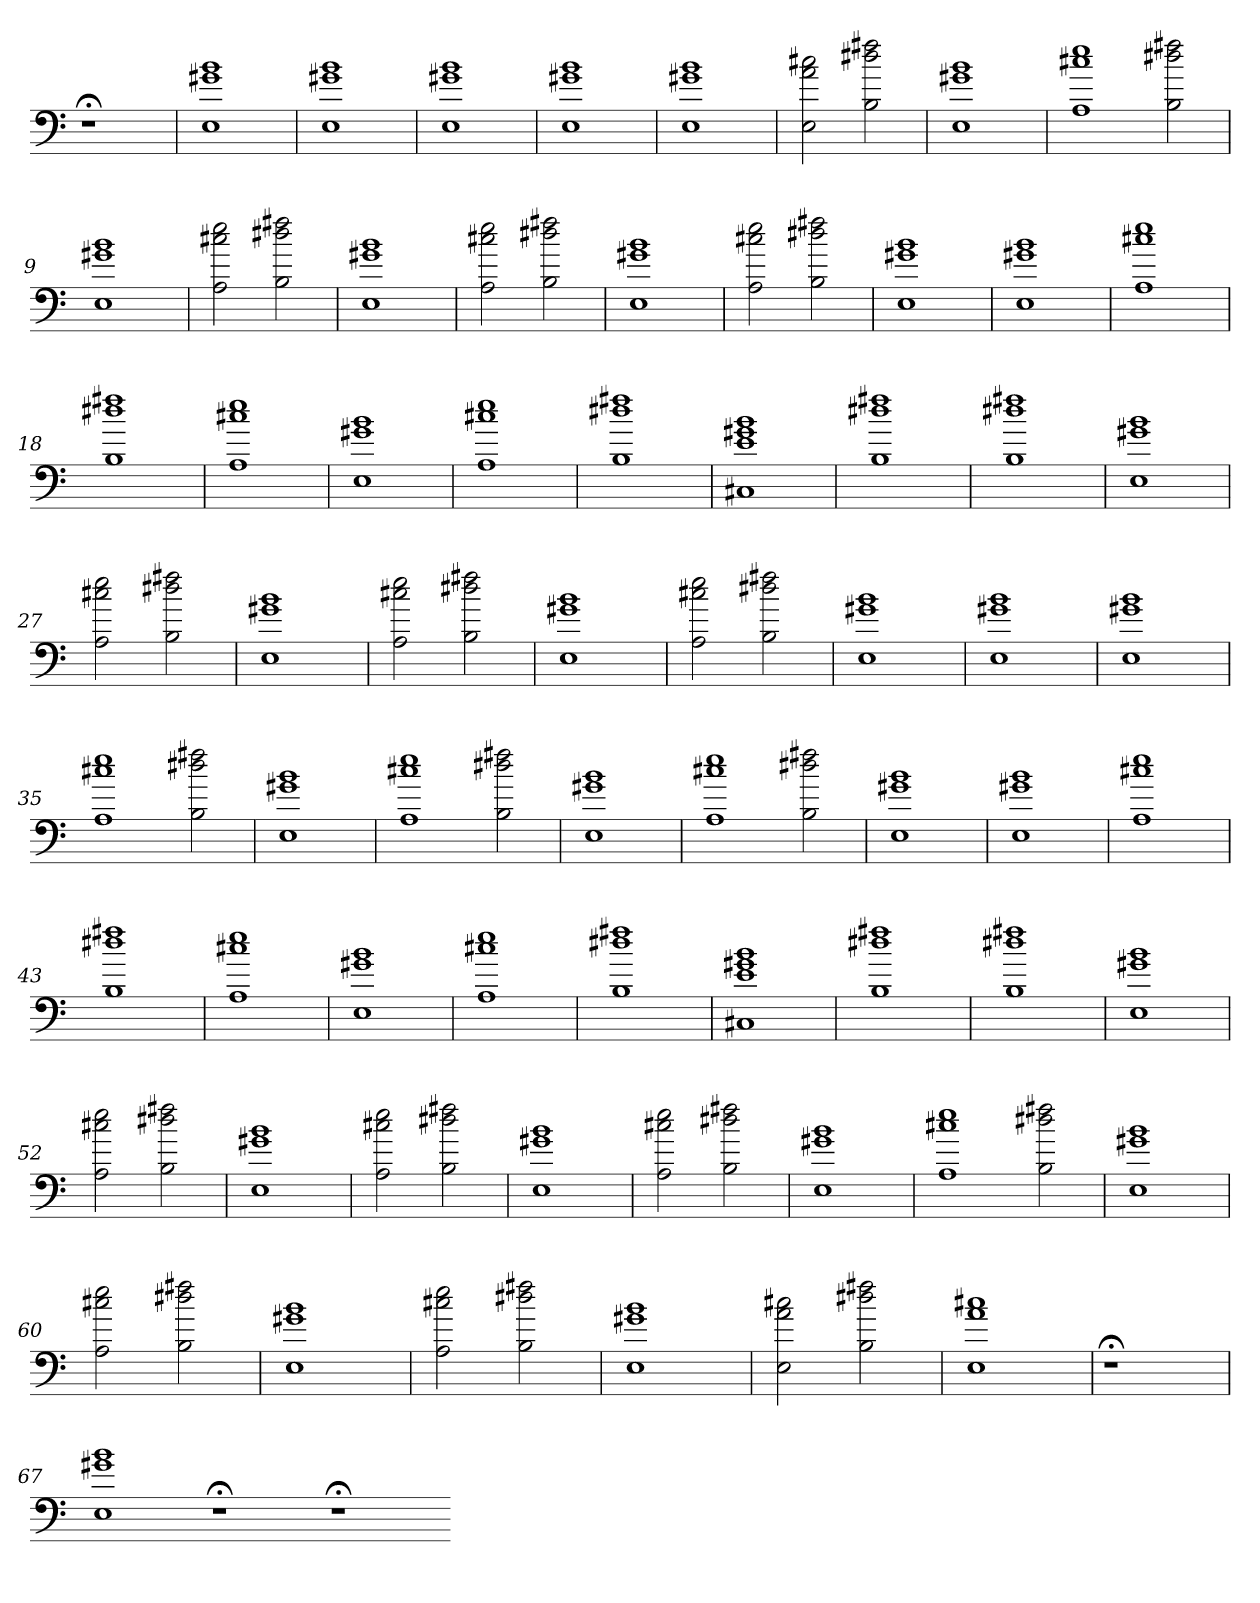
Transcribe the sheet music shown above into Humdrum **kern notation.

**kern
*part1
*staff1
=
1r;<
=1
1E 1g#X 1b
=2
1E 1g#X 1b
=3
1E 1g#X 1b
=4
1E 1g#X 1b
=5
1E 1g#X 1b
=6
2E 2a 2cc#X
2B 2dd#X 2ff#X
=7
1E 1g#X 1b
=8
1A 1cc#X 1ee
2B 2dd#X 2ff#X
=9
1E 1g#X 1b
=10
2A 2cc#X 2ee
2B 2dd#X 2ff#X
=11
1E 1g#X 1b
=12
2A 2cc#X 2ee
2B 2dd#X 2ff#X
=13
1E 1g#X 1b
=14
2A 2cc#X 2ee
2B 2dd#X 2ff#X
=15
1E 1g#X 1b
=16
1E 1g#X 1b
=17
1A 1cc#X 1ee
=18
1B 1dd#X 1ff#X
=19
1A 1cc#X 1ee
=20
1E 1g#X 1b
=21
1A 1cc#X 1ee
=22
1B 1dd#X 1ff#X
=23
1C#X 1e 1g#X 1b
=24
1B 1dd#X 1ff#X
=25
1B 1dd#X 1ff#X
=26
1E 1g#X 1b
=27
2A 2cc#X 2ee
2B 2dd#X 2ff#X
=28
1E 1g#X 1b
=29
2A 2cc#X 2ee
2B 2dd#X 2ff#X
=30
1E 1g#X 1b
=31
2A 2cc#X 2ee
2B 2dd#X 2ff#X
=32
1E 1g#X 1b
=33
1E 1g#X 1b
=34
1E 1g#X 1b
=35
1A 1cc#X 1ee
2B 2dd#X 2ff#X
=36
1E 1g#X 1b
=37
1A 1cc#X 1ee
2B 2dd#X 2ff#X
=38
1E 1g#X 1b
=39
1A 1cc#X 1ee
2B 2dd#X 2ff#X
=40
1E 1g#X 1b
=41
1E 1g#X 1b
=42
1A 1cc#X 1ee
=43
1B 1dd#X 1ff#X
=44
1A 1cc#X 1ee
=45
1E 1g#X 1b
=46
1A 1cc#X 1ee
=47
1B 1dd#X 1ff#X
=48
1C#X 1e 1g#X 1b
=49
1B 1dd#X 1ff#X
=50
1B 1dd#X 1ff#X
=51
1E 1g#X 1b
=52
2A 2cc#X 2ee
2B 2dd#X 2ff#X
=53
1E 1g#X 1b
=54
2A 2cc#X 2ee
2B 2dd#X 2ff#X
=55
1E 1g#X 1b
=56
2A 2cc#X 2ee
2B 2dd#X 2ff#X
=57
1E 1g#X 1b
=58
1A 1cc#X 1ee
2B 2dd#X 2ff#X
=59
1E 1g#X 1b
=60
2A 2cc#X 2ee
2B 2dd#X 2ff#X
=61
1E 1g#X 1b
=62
2A 2cc#X 2ee
2B 2dd#X 2ff#X
=63
1E 1g#X 1b
=64
2E 2a 2cc#X
2B 2dd#X 2ff#X
=65
1E 1a 1cc#X
=66
1r;<
=67
1E 1g#X 1b
1r;<
1r;<
=-
*-
